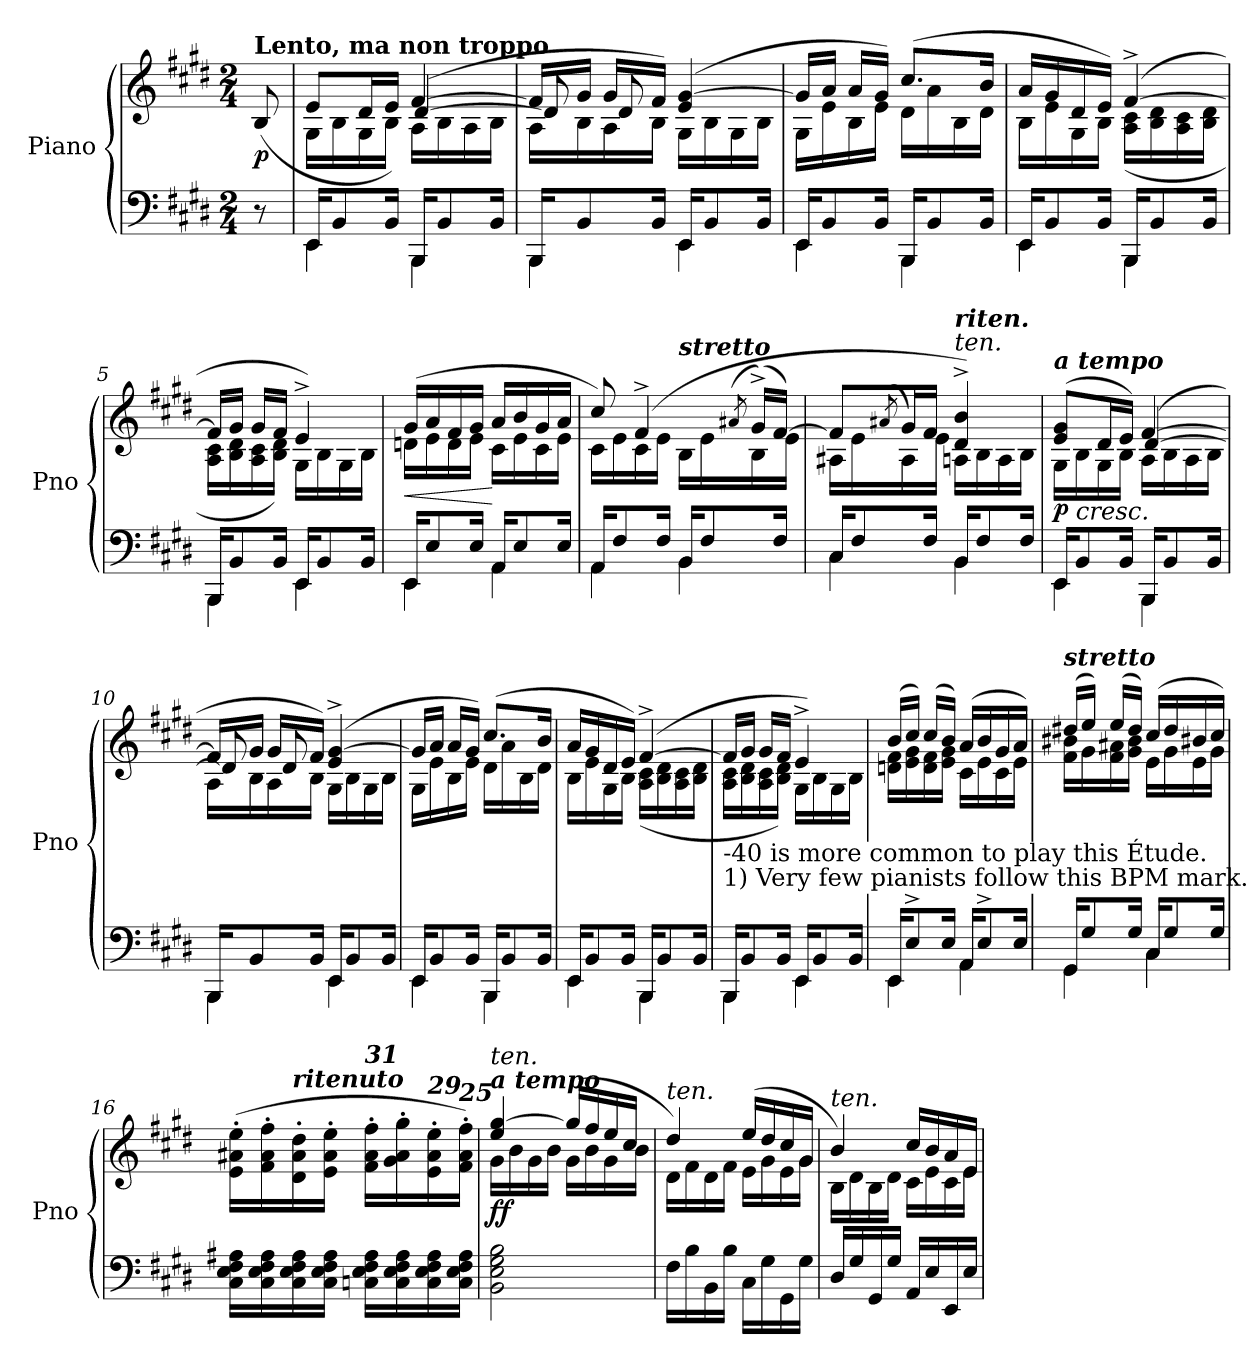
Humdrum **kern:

**kern	**kern	**dynam
*part1	*part1	*part1
*staff2	*staff1	*staff1/2
*I"Piano	*	*
*I'Pno	*	*
*clefF4	*clefG2	*
*k[f#c#g#d#]	*k[f#c#g#d#]	*
*M2/4	*M2/4	*
*MM100	*MM100	*
=	=	=
!	!LO:TX:a:B:t=Lento, ma non troppo	!
!	!	!LO:DY:b
8r	(>8B/	p
=1	=1	=1
*^	*^	*
*	*	*	*^	*
16EE/KL	4EE\	8e/L	16G#\LL	4ryy	.
8BB/	.	.	16B\	.	.
.	.	16d#/L	16G#\	.	.
16BB/Jk	.	16e/JJ)	16B\JJ	.	.
16BBB/KL	4BBB\	(>[4f#/	16A\LL	[4d#/	.
8BB/	.	.	16B\	.	.
.	.	.	16A\	.	.
16BB/Jk	.	.	16B\JJ	.	.
=2	=2	=2	=2	=2	=2
16BBB/KL	4BBB\	16f#/LL]	16A\LL	8d#/]	.
8BB/	.	16g#/JJ	16B\	.	.
.	.	16g#/LL	16A\	8d#/	.
16BB/Jk	.	16f#/JJ)	16B\JJ	.	.
16EE/KL	4EE\	(>4e/ [4g#/	16G#\LL	4ryy	.
8BB/	.	.	16B\	.	.
.	.	.	16G#\	.	.
16BB/Jk	.	.	16B\JJ	.	.
*	*	*	*v	*v	*
=3	=3	=3	=3	=3
16EE/KL	4EE\	16g#/LL]	16G#\LL	.
8BB/	.	16a/JJ	16e\	.
.	.	16a/LL	16B\	.
16BB/Jk	.	16g#/JJ)	16e\JJ	.
16BBB/KL	4BBB\	(>8.cc#/L	16d#\LL	.
8BB/	.	.	16a\	.
.	.	.	16B\	.
16BB/Jk	.	16b/Jk	16d#\JJ	.
=4	=4	=4	=4	=4
16EE/KL	4EE\	16a/LL	16B\LL	.
8BB/	.	16g#/	16e\	.
.	.	16d#/	16G#\	.
16BB/Jk	.	16e/JJ)	16B\JJ	.
16BBB/KL	4BBB\	(>[4f#^/	(<16A\ 16c#\LL	.
8BB/	.	.	16B\ 16d#\	.
.	.	.	16A\ 16c#\	.
16BB/Jk	.	.	16B\ 16d#\JJ	.
!!LO:LB:g=z	!!
=5	=5	=5	=5	=5
16BBB/KL	4BBB\	16f#/LL]	16A\ 16c#\LL	.
8BB/	.	16g#/JJ	16B\ 16d#\	.
.	.	16g#/LL	16A\ 16c#\	.
16BB/Jk	.	16f#/JJ	16B\ 16d#\JJ)	.
16EE/KL	4EE\	4e^/)	16G#\LL	.
8BB/	.	.	16B\	.
.	.	.	16G#\	.
16BB/Jk	.	.	16B\JJ	.
=6	=6	=6	=6	=6
!	!	!	!	!LO:HP:b
16EE/KL	4EE\	(>16g#/LL	16dn\LL	<
8E/	.	16a/	16e\	.
.	.	16f#/	16d\	.
16E/Jk	.	16g#/JJ	16e\JJ	.
16AA/KL	4AA\	16a/LL	16c#\LL	[
8E/	.	16b/	16e\	.
.	.	16g#/	16c#\	.
16E/Jk	.	16a/JJ	16e\JJ	.
=7	=7	=7	=7	=7
16AA/KL	4AA\	8cc#/)	16c#\LL	.
8F#/	.	.	16e\	.
.	.	(>4f#^/	16c#\	.
16F#/Jk	.	.	16e\JJ	.
!	!	!	!LO:TX:a:Bi:t=stretto	!
16BB/KL	4BB\	.	16B\LL	.
8F#/	.	.	16e\	.
.	.	(>8qa#X/	.	.
.	.	(>16g#^/LL)	16B\	.
16F#/Jk	.	[16f#/JJ)	16e\JJ	.
=8	=8	=8	=8	=8
16C#/KL	4C#\	8f#/L]	16A#X\LL	.
8F#/	.	.	16e\	.
.	.	(>8qa#X/	.	.
.	.	16g#/L)	16A#\	.
16F#/Jk	.	16f#/JJ	16e\JJ	.
!	!	!LO:TX:a:i:t=ten.	!	!
!	!	!LO:TX:a:Bi:t=riten.	!	!
16BB/KL	4BB\	4d#/^ 4b/^)	16An\LL	.
8F#/	.	.	16B\	.
.	.	.	16A\	.
16F#/Jk	.	.	16B\JJ	.
!!LO:LB:g=z
=9	=9	=9	=9	=9
*	*	*	*^	*
!	!	!LO:TX:a:Bi:t=a tempo	!	!	!
!	!	!	!	!	!LO:DY:b
16EE/KL	4EE\	(>8e/ 8g#/L	16G#\LL	4ryy	p
!	!	!	!	!	!LO:HP:b
8BB/	.	.	16B\	.	<
.	.	16d#/L	16G#\	.	.
16BB/Jk	.	16e/JJ)	16B\JJ	.	.
16BBB/KL	4BBB\	(>[4f#/	16A\LL	[4d#/	.
8BB/	.	.	16B\	.	.
.	.	.	16A\	.	.
16BB/Jk	.	.	16B\JJ	.	.
=10	=10	=10	=10	=10	=10
16BBB/KL	4BBB\	16f#/LL]	16A\LL	8d#/]	.
8BB/	.	16g#/JJ	16B\	.	.
.	.	16g#/LL	16A\	8d#/	.
16BB/Jk	.	16f#/JJ)	16B\JJ	.	.
16EE/KL	4EE\	(>4e/^ [4g#/^	16G#\LL	4ryy	.
8BB/	.	.	16B\	.	.
.	.	.	16G#\	.	.
16BB/Jk	.	.	16B\JJ	.	.
*	*	*	*v	*v	*
=11	=11	=11	=11	=11
16EE/KL	4EE\	16g#/LL]	16G#\LL	.
8BB/	.	16a/JJ	16e\	.
.	.	16a/LL	16B\	.
16BB/Jk	.	16g#/JJ)	16e\JJ	.
16BBB/KL	4BBB\	(>8.cc#/L	16d#\LL	.
8BB/	.	.	16a\	.
.	.	.	16B\	.
16BB/Jk	.	16b/Jk	16d#\JJ	.
=12	=12	=12	=12	=12
16EE/KL	4EE\	16a/LL	16B\LL	.
8BB/	.	16g#/	16e\	.
.	.	16d#/	16G#\	.
16BB/Jk	.	16e/JJ)	16B\JJ	.
16BBB/KL	4BBB\	(>[4f#^/	(<16A\ 16c#\LL	.
8BB/	.	.	16B\ 16d#\	.
.	.	.	16A\ 16c#\	.
16BB/Jk	.	.	16B\ 16d#\JJ	.
!!LO:LB:g=z	!!
=13	=13	=13	=13	=13
*	*	*MM30	*	*
!LO:TX:a:t=1) Very few pianists follow this BPM mark.	!	!	!	!
!LO:TX:a:t=-40 is more common to play this Étude.	!	!	!	!
16BBB/KL	4BBB\	16f#/LL]	16A\ 16c#\LL	.
8BB/	.	16g#/JJ	16B\ 16d#\	.
.	.	16g#/LL	16A\ 16c#\	.
16BB/Jk	.	16f#/JJ	16B\ 16d#\JJ)	.
16EE/KL	4EE\	4e^/)	16G#\LL	.
8BB/	.	.	16B\	.
.	.	.	16G#\	.
16BB/Jk	.	.	16B\JJ	.
=14	=14	=14	=14	=14
16EE/KL	4EE\	(>16b/LL	16dn\ 16f#\LL	.
8E^/	.	16cc#/JJ)	16e\ 16g#\	.
.	.	(>16cc#/LL	16d\ 16f#\	.
16E/Jk	.	16b/JJ)	16e\ 16g#\JJ	.
16AA/KL	4AA\	(>16a/LL	16c#\LL	.
8E^/	.	16b/	16e\	.
.	.	16g#/	16c#\	.
16E/Jk	.	16a/JJ)	16e\JJ	.
=15	=15	=15	=15	=15
!	!	!LO:TX:a:Bi:t=stretto	!	!
16GG#/KL	4GG#\	(>16dd#X/LL	16f#\ 16b#X\LL	.
8G#/	.	16ee/JJ)	16g#\	.
.	.	(>16ee/LL	16f#\ 16a#X\	.
16G#/Jk	.	16dd#/JJ)	16g#\ 16b#\JJ	.
16C#/KL	4C#\	(>16cc#/LL	16e\LL	.
8G#/	.	16dd#/	16g#\	.
.	.	16b#X/	16e\	.
16G#/Jk	.	16cc#/JJ)	16g#\JJ	.
*v	*v	*	*	*
*	*v	*v	*
=16	=16	=16
16C#\ 16E\ 16F#\ 16A#X\LL	(>16e\' 16a#X\' 16ee\'LL	.
16C#\ 16E\ 16F#\ 16A#\	16f#\' 16a#\' 16ff#\'	.
!	!LO:TX:a:Bi:t=ritenuto	!
16C#\ 16E\ 16F#\ 16A#\	16d#\' 16a#\' 16dd#\'	.
16C#\ 16E\ 16F#\ 16A#\JJ	16e\' 16a#\' 16ee\'JJ	.
!	!LO:TX:a:Bi:t=31	!
16Cn\ 16E\ 16F#\ 16A#\LL	16f#\' 16a#\' 16ff#\'LL	.
16C\ 16E\ 16F#\ 16A#\	16g#\' 16a#\' 16gg#\'	.
!	!LO:TX:a:Bi:t=29	!
16C\ 16E\ 16F#\ 16A#\	16e\' 16a#\' 16ee\'	.
!	!LO:TX:a:Bi:t=25	!
16C\ 16E\ 16F#\ 16A#\JJ	16f#\' 16a#\' 16ff#\'JJ)	.
!!LO:PB:g=z
=17	=17	=17
*	*^	*
!	!LO:TX:a:Bi:t=a tempo	!	!
!	!LO:TX:a:i:t=ten.	!	!
!	!	!	!LO:DY:b
2BB\ 2E\ 2G#\ 2B\	4ee/ [4gg#/	16g#\LL	ff
.	.	16b\	.
.	.	16g#\	.
.	.	16b\JJ	.
.	(>16gg#/LL]	16g#\LL	.
.	16ff#/	16b\	.
.	16ee/	16g#\	.
.	16cc#/JJ	16b\JJ	[
=18	=18	=18	=18
!	!LO:TX:a:i:t=ten.	!	!
16F#\LL	4dd#/)	16d#\LL	.
16B\	.	16f#\	.
16BB\	.	16d#\	.
16B\JJ	.	16f#\JJ	.
16C#\LL	(>16ee/LL	16e\LL	.
16G#\	16dd#/	16g#\	.
16GG#\	16cc#/	16e\	.
16G#\JJ	16g#/JJ	16g#\JJ	.
=19	=19	=19	=19
!	!LO:TX:a:i:t=ten.	!	!
16D#/LL	4b/)	16B\LL	.
16G#/	.	16d#\	.
16GG#/	.	16B\	.
16G#/JJ	.	16d#\JJ	.
16AA/LL	16cc#/LL	16c#\LL	.
16E/	16b/	16e\	.
16EE/	16a/	16c#\	.
16E/JJ	16e/JJ	16e\JJ	.
*	*v	*v	*
=	=	=
*-	*-	*-
